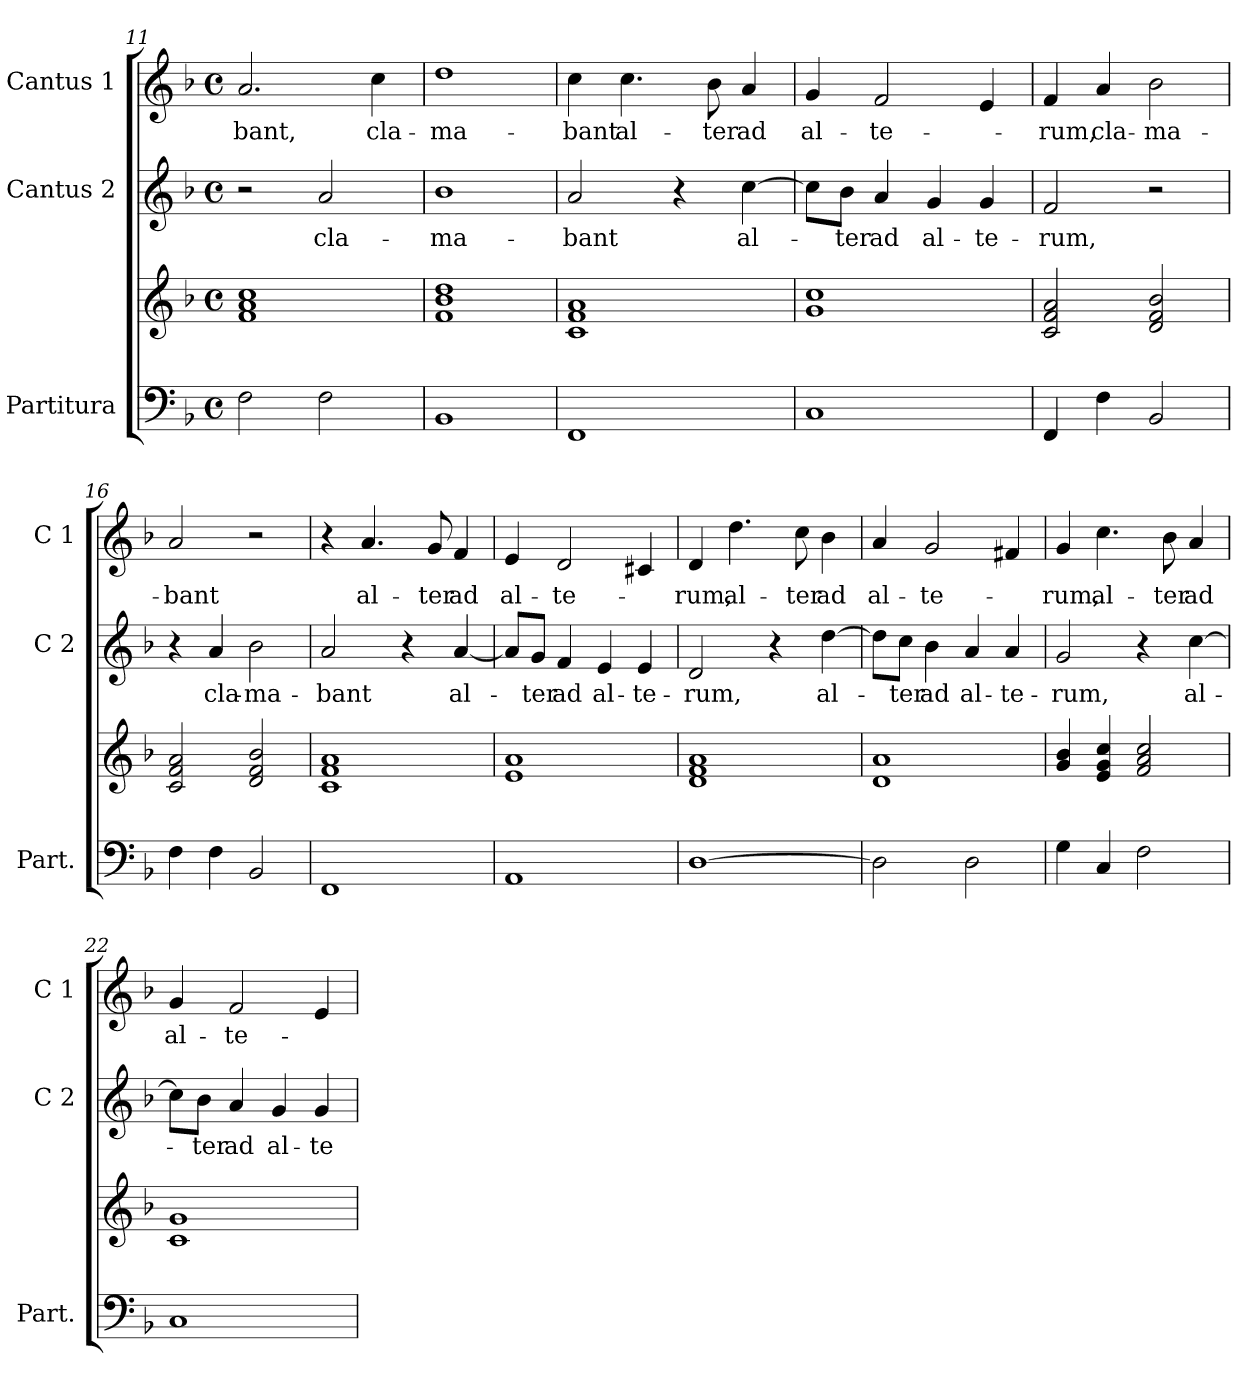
**kern	**kern	**kern	**text	**kern	**text
*part3	*part3	*part2	*part2	*part1	*part1
*staff4	*staff3	*staff2	*staff2	*staff1	*staff1
*I"Partitura	*	*I"Cantus 2	*	*I"Cantus 1	*
*I'Part.	*	*I'C 2	*	*I'C 1	*
*clefF4	*clefG2	*clefG2	*	*clefG2	*
*k[b-]	*k[b-]	*k[b-]	*	*k[b-]	*
*F:	*F:	*F:	*	*F:	*
*M4/4	*M4/4	*M4/4	*	*M4/4	*
*met(c)	*met(c)	*met(c)	*	*met(c)	*
=11	=11	=11	=11	=11	=11
!	!	!	!	!	!LO:LY:b
2F\	1f! 1a! 1cc!	2r	.	2.a/	-bant,
!	!	!	!LO:LY:b	!	!
2F\	.	2a/	cla-	.	.
!	!	!	!	!	!LO:LY:b
.	.	.	.	4cc\	cla-
=12	=12	=12	=12	=12	=12
!	!	!	!LO:LY:b	!	!
!	!	!	!	!	!LO:LY:b
1BB-	1f! 1b-! 1dd!	1b-	-ma-	1dd	-ma-
=13	=13	=13	=13	=13	=13
!	!	!	!LO:LY:b	!	!
!	!	!	!	!	!LO:LY:b
1FF	1c! 1f! 1a!	2a/	-bant	4cc\	-bant
!	!	!	!	!	!LO:LY:b
.	.	.	.	4.cc\	al-
.	.	4r	.	.	.
!	!	!	!	!	!LO:LY:b
.	.	.	.	8b-\	-ter
!	!	!	!LO:LY:b	!	!
!	!	!	!	!	!LO:LY:b
.	.	[4cc\	al-	4a/	ad
=14	=14	=14	=14	=14	=14
!	!	!	!	!	!LO:LY:b
1C	1g! 1cc!	8cc\L]	.	4g/	al-
!	!	!	!LO:LY:b	!	!
.	.	8b-\J	-ter	.	.
!	!	!	!LO:LY:b	!	!
!	!	!	!	!	!LO:LY:b
.	.	4a/	ad	2f/	-te-
!	!	!	!LO:LY:b	!	!
.	.	4g/	al-	.	.
!	!	!	!LO:LY:b	!	!
.	.	4g/	-te-	4e/	.
=15	=15	=15	=15	=15	=15
!	!	!	!LO:LY:b	!	!
!	!	!	!	!	!LO:LY:b
4FF/	2c!/ 2f!/ 2a!/	2f/	-rum,	4f/	-rum,
!	!	!	!	!	!LO:LY:b
4F\	.	.	.	4a/	cla-
!	!	!	!	!	!LO:LY:b
2BB-/	2d!/ 2f!/ 2b-!/	2r	.	2b-\	-ma-
!!LO:LB:g=z
=16	=16	=16	=16	=16	=16
!	!	!	!	!	!LO:LY:b
4F\	2c!/ 2f!/ 2a!/	4r	.	2a/	-bant
!	!	!	!LO:LY:b	!	!
4F\	.	4a/	cla-	.	.
!	!	!	!LO:LY:b	!	!
2BB-/	2d!/ 2f!/ 2b-!/	2b-\	-ma-	2r	.
=17	=17	=17	=17	=17	=17
!	!	!	!LO:LY:b	!	!
1FF	1c! 1f! 1a!	2a/	-bant	4r	.
!	!	!	!	!	!LO:LY:b
.	.	.	.	4.a/	al-
.	.	4r	.	.	.
!	!	!	!	!	!LO:LY:b
.	.	.	.	8g/	-ter
!	!	!	!LO:LY:b	!	!
!	!	!	!	!	!LO:LY:b
.	.	[4a/	al-	4f/	ad
=18	=18	=18	=18	=18	=18
!	!	!	!	!	!LO:LY:b
1AA	1e! 1a!	8a/L]	.	4e/	al-
!	!	!	!LO:LY:b	!	!
.	.	8g/J	-ter	.	.
!	!	!	!LO:LY:b	!	!
!	!	!	!	!	!LO:LY:b
.	.	4f/	ad	2d/	-te-
!	!	!	!LO:LY:b	!	!
.	.	4e/	al-	.	.
!	!	!	!LO:LY:b	!	!
.	.	4e/	-te-	4c#X/	.
=19	=19	=19	=19	=19	=19
!	!	!	!LO:LY:b	!	!
!	!	!	!	!	!LO:LY:b
[1D	1d! 1f! 1a!	2d/	-rum,	4d/	-rum,
!	!	!	!	!	!LO:LY:b
.	.	.	.	4.dd\	al-
.	.	4r	.	.	.
!	!	!	!	!	!LO:LY:b
.	.	.	.	8cc\	-ter
!	!	!	!LO:LY:b	!	!
!	!	!	!	!	!LO:LY:b
.	.	[4dd\	al-	4b-\	ad
=20	=20	=20	=20	=20	=20
!	!	!	!	!	!LO:LY:b
2D\]	1d! 1a!	8dd\L]	.	4a/	al-
!	!	!	!LO:LY:b	!	!
.	.	8cc\J	-ter	.	.
!	!	!	!LO:LY:b	!	!
!	!	!	!	!	!LO:LY:b
.	.	4b-\	ad	2g/	-te-
!	!	!	!LO:LY:b	!	!
2D\	.	4a/	al-	.	.
!	!	!	!LO:LY:b	!	!
.	.	4a/	-te-	4f#X/	.
=21	=21	=21	=21	=21	=21
!	!	!	!LO:LY:b	!	!
!	!	!	!	!	!LO:LY:b
4G\	4g!/ 4b-!/	2g/	-rum,	4g/	-rum,
!	!	!	!	!	!LO:LY:b
4C/	4e!/ 4g!/ 4cc!/	.	.	4.cc\	al-
2F\	2f!/ 2a!/ 2cc!/	4r	.	.	.
!	!	!	!	!	!LO:LY:b
.	.	.	.	8b-\	-ter
!	!	!	!LO:LY:b	!	!
!	!	!	!	!	!LO:LY:b
.	.	[4cc\	al-	4a/	ad
=22	=22	=22	=22	=22	=22
!	!	!	!	!	!LO:LY:b
1C	1c! 1g!	8cc\L]	.	4g/	al-
!	!	!	!LO:LY:b	!	!
.	.	8b-\J	-ter	.	.
!	!	!	!LO:LY:b	!	!
!	!	!	!	!	!LO:LY:b
.	.	4a/	ad	2f/	-te-
!	!	!	!LO:LY:b	!	!
.	.	4g/	al-	.	.
!	!	!	!LO:LY:b	!	!
.	.	4g/	-te-	4e/	.
=	=	=	=	=	=
*-	*-	*-	*-	*-	*-
